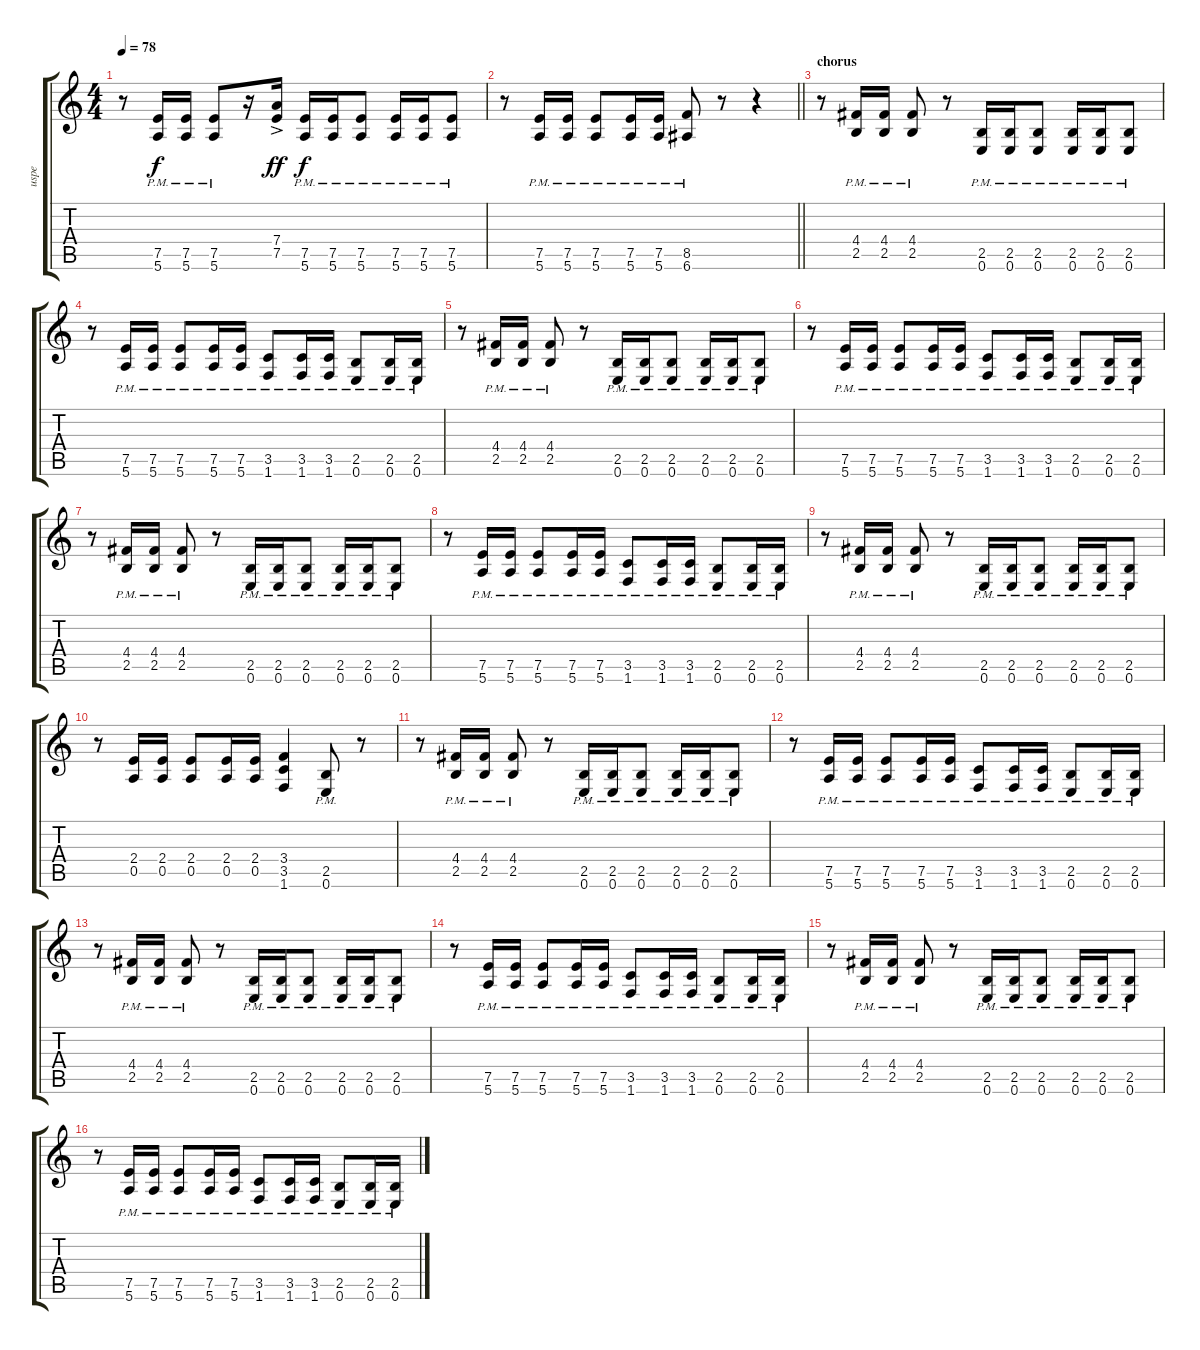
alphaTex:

\track ("uspe - lead guitar" "uspe") {instrument distortionguitar}
\staff {score tabs}
\tuning (E4 B3 G3 D3 A2 E2) {hide}
\ts (4 4)
\tempo 78
\clef g2
\ks c
r.8{dy f} (7.5{pm} 5.6{pm}).16 (7.5{pm} 5.6{pm}).16 (7.5{pm} 5.6{pm}).8 r.16 (7.4{ac} 7.5{ac}).16{dy ff} (7.5{pm} 5.6{pm}).16{dy f} (7.5{pm} 5.6{pm}).16 (7.5{pm} 5.6{pm}).8 (7.5{pm} 5.6{pm}).16 (7.5{pm} 5.6{pm}).16 (7.5{pm} 5.6{pm}).8 |
\barLineRight lightlight
r.8 (7.5{pm} 5.6{pm}).16 (7.5{pm} 5.6{pm}).16 (7.5{pm} 5.6{pm}).8 (7.5{pm} 5.6{pm}).16 (7.5{pm} 5.6{pm}).16 (8.5{pm} 6.6{pm}).8 r.8 r.4 |
\section ("" "chorus")
r.8 (4.4{pm} 2.5{pm}).16 (4.4{pm} 2.5{pm}).16 (4.4{pm} 2.5{pm}).8 r.8 (2.5{pm} 0.6{pm}).16 (2.5{pm} 0.6{pm}).16 (2.5{pm} 0.6{pm}).8 (2.5{pm} 0.6{pm}).16 (2.5{pm} 0.6{pm}).16 (2.5{pm} 0.6{pm}).8 |
r.8 (7.5{pm} 5.6{pm}).16 (7.5{pm} 5.6{pm}).16 (7.5{pm} 5.6{pm}).8 (7.5{pm} 5.6{pm}).16 (7.5{pm} 5.6{pm}).16 (3.5{pm} 1.6{pm}).8 (3.5{pm} 1.6{pm}).16 (3.5{pm} 1.6{pm}).16 (2.5{pm} 0.6{pm}).8 (2.5{pm} 0.6{pm}).16 (2.5{pm} 0.6{pm}).16 |
r.8 (4.4{pm} 2.5{pm}).16 (4.4{pm} 2.5{pm}).16 (4.4{pm} 2.5{pm}).8 r.8 (2.5{pm} 0.6{pm}).16 (2.5{pm} 0.6{pm}).16 (2.5{pm} 0.6{pm}).8 (2.5{pm} 0.6{pm}).16 (2.5{pm} 0.6{pm}).16 (2.5{pm} 0.6{pm}).8 |
r.8 (7.5{pm} 5.6{pm}).16 (7.5{pm} 5.6{pm}).16 (7.5{pm} 5.6{pm}).8 (7.5{pm} 5.6{pm}).16 (7.5{pm} 5.6{pm}).16 (3.5{pm} 1.6{pm}).8 (3.5{pm} 1.6{pm}).16 (3.5{pm} 1.6{pm}).16 (2.5{pm} 0.6{pm}).8 (2.5{pm} 0.6{pm}).16 (2.5{pm} 0.6{pm}).16 |
r.8 (4.4{pm} 2.5{pm}).16 (4.4{pm} 2.5{pm}).16 (4.4{pm} 2.5{pm}).8 r.8 (2.5{pm} 0.6{pm}).16 (2.5{pm} 0.6{pm}).16 (2.5{pm} 0.6{pm}).8 (2.5{pm} 0.6{pm}).16 (2.5{pm} 0.6{pm}).16 (2.5{pm} 0.6{pm}).8 |
r.8 (7.5{pm} 5.6{pm}).16 (7.5{pm} 5.6{pm}).16 (7.5{pm} 5.6{pm}).8 (7.5{pm} 5.6{pm}).16 (7.5{pm} 5.6{pm}).16 (3.5{pm} 1.6{pm}).8 (3.5{pm} 1.6{pm}).16 (3.5{pm} 1.6{pm}).16 (2.5{pm} 0.6{pm}).8 (2.5{pm} 0.6{pm}).16 (2.5{pm} 0.6{pm}).16 |
r.8 (4.4{pm} 2.5{pm}).16 (4.4{pm} 2.5{pm}).16 (4.4{pm} 2.5{pm}).8 r.8 (2.5{pm} 0.6{pm}).16 (2.5{pm} 0.6{pm}).16 (2.5{pm} 0.6{pm}).8 (2.5{pm} 0.6{pm}).16 (2.5{pm} 0.6{pm}).16 (2.5{pm} 0.6{pm}).8 |
r.8 (2.4 0.5).16 (2.4 0.5).16 (2.4 0.5).8 (2.4 0.5).16 (2.4 0.5).16 (3.4 3.5 1.6).4 (2.5{pm} 0.6{pm}).8 r.8 |
r.8 (4.4{pm} 2.5{pm}).16 (4.4{pm} 2.5{pm}).16 (4.4{pm} 2.5{pm}).8 r.8 (2.5{pm} 0.6{pm}).16 (2.5{pm} 0.6{pm}).16 (2.5{pm} 0.6{pm}).8 (2.5{pm} 0.6{pm}).16 (2.5{pm} 0.6{pm}).16 (2.5{pm} 0.6{pm}).8 |
r.8 (7.5{pm} 5.6{pm}).16 (7.5{pm} 5.6{pm}).16 (7.5{pm} 5.6{pm}).8 (7.5{pm} 5.6{pm}).16 (7.5{pm} 5.6{pm}).16 (3.5{pm} 1.6{pm}).8 (3.5{pm} 1.6{pm}).16 (3.5{pm} 1.6{pm}).16 (2.5{pm} 0.6{pm}).8 (2.5{pm} 0.6{pm}).16 (2.5{pm} 0.6{pm}).16 |
r.8 (4.4{pm} 2.5{pm}).16 (4.4{pm} 2.5{pm}).16 (4.4{pm} 2.5{pm}).8 r.8 (2.5{pm} 0.6{pm}).16 (2.5{pm} 0.6{pm}).16 (2.5{pm} 0.6{pm}).8 (2.5{pm} 0.6{pm}).16 (2.5{pm} 0.6{pm}).16 (2.5{pm} 0.6{pm}).8 |
r.8 (7.5{pm} 5.6{pm}).16 (7.5{pm} 5.6{pm}).16 (7.5{pm} 5.6{pm}).8 (7.5{pm} 5.6{pm}).16 (7.5{pm} 5.6{pm}).16 (3.5{pm} 1.6{pm}).8 (3.5{pm} 1.6{pm}).16 (3.5{pm} 1.6{pm}).16 (2.5{pm} 0.6{pm}).8 (2.5{pm} 0.6{pm}).16 (2.5{pm} 0.6{pm}).16 |
r.8 (4.4{pm} 2.5{pm}).16 (4.4{pm} 2.5{pm}).16 (4.4{pm} 2.5{pm}).8 r.8 (2.5{pm} 0.6{pm}).16 (2.5{pm} 0.6{pm}).16 (2.5{pm} 0.6{pm}).8 (2.5{pm} 0.6{pm}).16 (2.5{pm} 0.6{pm}).16 (2.5{pm} 0.6{pm}).8 |
r.8 (7.5{pm} 5.6{pm}).16 (7.5{pm} 5.6{pm}).16 (7.5{pm} 5.6{pm}).8 (7.5{pm} 5.6{pm}).16 (7.5{pm} 5.6{pm}).16 (3.5{pm} 1.6{pm}).8 (3.5{pm} 1.6{pm}).16 (3.5{pm} 1.6{pm}).16 (2.5{pm} 0.6{pm}).8 (2.5{pm} 0.6{pm}).16 (2.5{pm} 0.6{pm}).16
